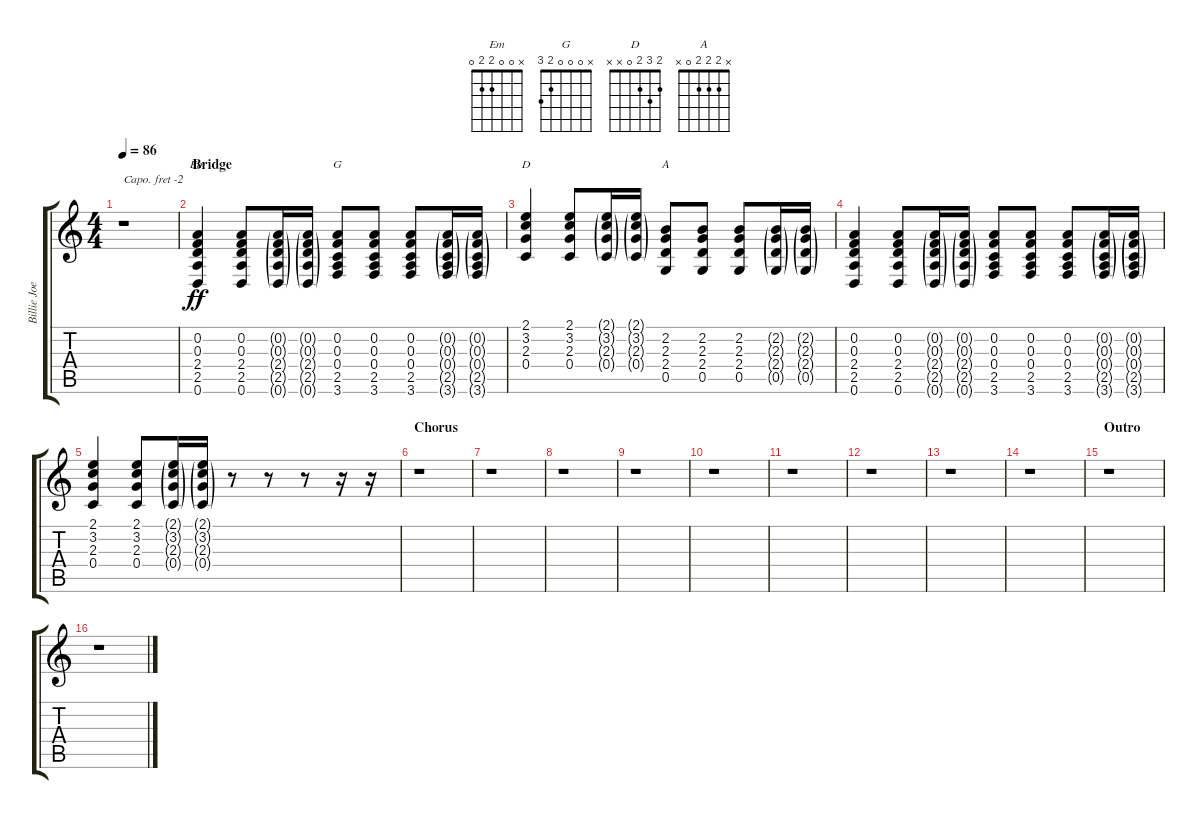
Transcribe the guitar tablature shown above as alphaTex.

\track ("Billie Joe Armstrong (Acoustic Guitar)" "Billie Joe") {instrument acousticguitarsteel}
\staff {score tabs}
\capo -2
\tuning (E4 B3 G3 D3 A2 E2) {hide}
\chord ("Em" x 0 0 2 2 0)
\chord ("G" x 0 0 0 2 3)
\chord ("D" 2 3 2 0 x x)
\chord ("A" x 2 2 2 0 x)
\ts (4 4)
\tempo 86
\clef g2
\ks c
r.1{dy ff} |
\section ("" "Bridge")
(0.2 0.3 2.4 2.5 0.6).4{ch "Em"} (0.2 0.3 2.4 2.5 0.6).8 (0.2{g} 0.3{g} 2.4{g} 2.5{g} 0.6{g}).16 (0.2{g} 0.3{g} 2.4{g} 2.5{g} 0.6{g}).16 (0.2 0.3 0.4 2.5 3.6).8{ch "G"} (0.2 0.3 0.4 2.5 3.6).8 (0.2 0.3 0.4 2.5 3.6).8 (0.2{g} 0.3{g} 0.4{g} 2.5{g} 3.6{g}).16 (0.2{g} 0.3{g} 0.4{g} 2.5{g} 3.6{g}).16 |
(2.1 3.2 2.3 0.4).4{ch "D"} (2.1 3.2 2.3 0.4).8 (2.1{g} 3.2{g} 2.3{g} 0.4{g}).16 (2.1{g} 3.2{g} 2.3{g} 0.4{g}).16 (2.2 2.3 2.4 0.5).8{ch "A"} (2.2 2.3 2.4 0.5).8 (2.2 2.3 2.4 0.5).8 (2.2{g} 2.3{g} 2.4{g} 0.5{g}).16 (2.2{g} 2.3{g} 2.4{g} 0.5{g}).16 |
(0.2 0.3 2.4 2.5 0.6).4 (0.2 0.3 2.4 2.5 0.6).8 (0.2{g} 0.3{g} 2.4{g} 2.5{g} 0.6{g}).16 (0.2{g} 0.3{g} 2.4{g} 2.5{g} 0.6{g}).16 (0.2 0.3 0.4 2.5 3.6).8 (0.2 0.3 0.4 2.5 3.6).8 (0.2 0.3 0.4 2.5 3.6).8 (0.2{g} 0.3{g} 0.4{g} 2.5{g} 3.6{g}).16 (0.2{g} 0.3{g} 0.4{g} 2.5{g} 3.6{g}).16 |
(2.1 3.2 2.3 0.4).4 (2.1 3.2 2.3 0.4).8 (2.1{g} 3.2{g} 2.3{g} 0.4{g}).16 (2.1{g} 3.2{g} 2.3{g} 0.4{g}).16 r.8 r.8 r.8 r.16 r.16 |
\section ("" "Chorus")
r.1 |
r.1 |
r.1 |
r.1 |
r.1 |
r.1 |
r.1 |
r.1 |
r.1 |
\section ("" "Outro")
r.1 |
r.1
